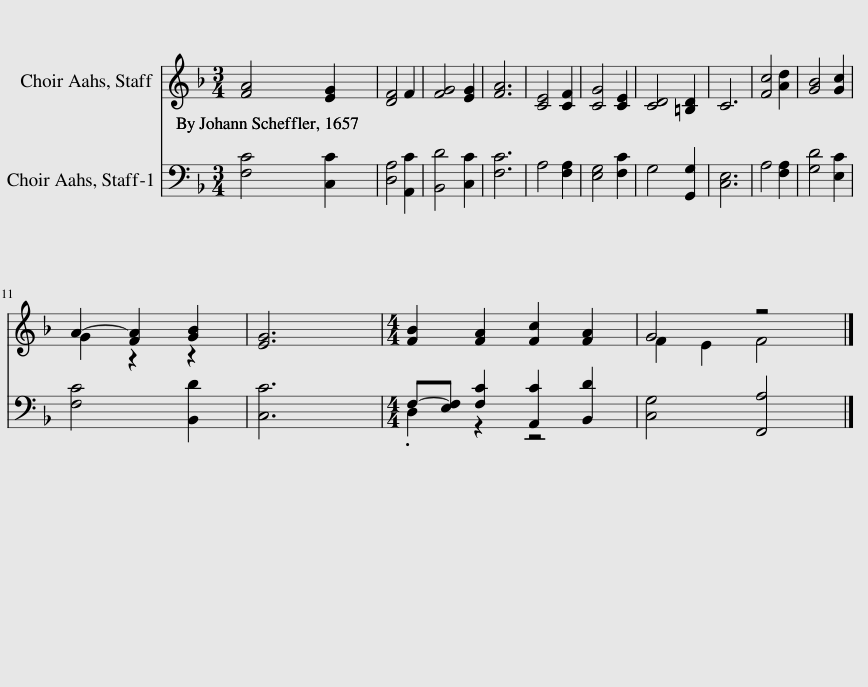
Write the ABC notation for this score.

X:1
%%score ( 1 2 ) ( 3 4 )
L:1/8
M:3/4
I:linebreak $
K:F
V:1 treble
V:2 treble
V:3 bass
V:4 bass
V:1
 [FA]4 [EG]2 | [DF]4 F2 | [FG]4 [EG]2 | [FA]6 | [CE]4 [CF]2 | %5
 [CG]4 [CE]2 | [CD]4 [=B,D]2 | C6 | [Fc]4 [Ad]2 | [GB]4 [Gc]2 |$ %10
 A2- [FA]2 [GB]2 | [EG]6 |[M:4/4] [FB]2 [FA]2 [Fc]2 [FA]2 | G4 z4 |] %14
V:2
 x6 | x6 | x6 | x6 | x6 | %5
 x6 | x6 | x6 | x6 | x6 |$ %10
 G2 z2 z2 | x6 |[M:4/4] x8 | F2 E2 F4 |] %14
V:3
 [F,C]4 [C,C]2 | [D,A,]4 [A,,C]2 | [B,,D]4 [C,C]2 | [F,C]6 | A,4 [F,A,]2 | %5
 [E,G,]4 [F,C]2 | G,4 [G,,G,]2 | [C,E,]6 | A,4 [F,A,]2 | [G,D]4 [E,C]2 |$ %10
 [F,C]4 [B,,D]2 | [C,C]6 |[M:4/4] F,-[E,F,] [F,C]2 [A,,C]2 [B,,D]2 | [C,G,]4 [F,,A,]4 |] %14
V:4
 x6 | x6 | x6 | x6 | x6 | %5
 x6 | x6 | x6 | x6 | x6 |$ %10
 x6 | x6 |[M:4/4] .D,2 z2 z4 | x8 |] %14
